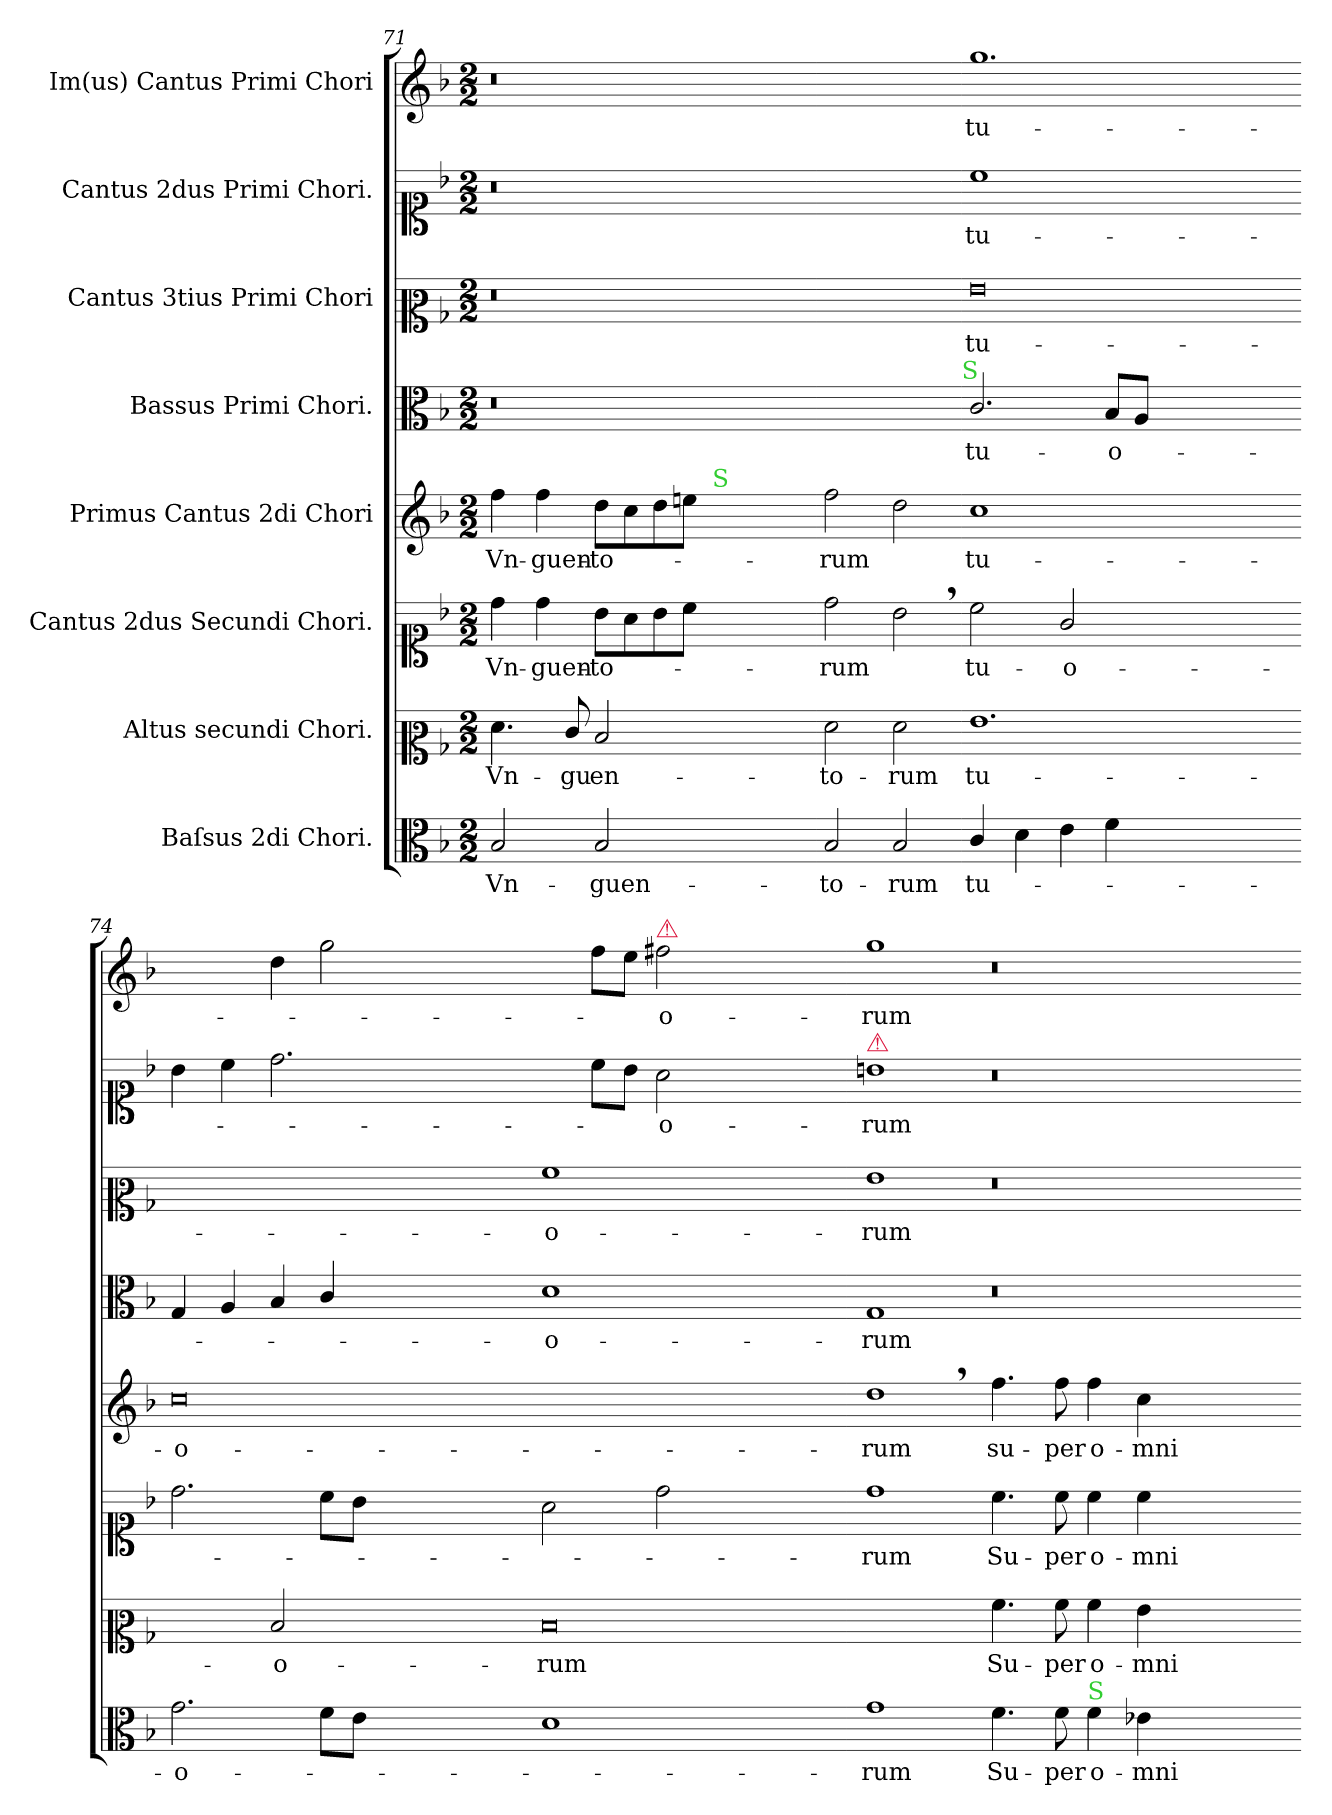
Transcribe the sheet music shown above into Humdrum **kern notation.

**kern	**text	**kern	**text	**kern	**text	**kern	**text	**kern	**text	**kern	**text	**kern	**text	**kern	**text
*part8	*part8	*part7	*part7	*part6	*part6	*part5	*part5	*part4	*part4	*part3	*part3	*part2	*part2	*part1	*part1
*staff8	*staff8	*staff7	*staff7	*staff6	*staff6	*staff5	*staff5	*staff4	*staff4	*staff3	*staff3	*staff2	*staff2	*staff1	*staff1
*I"Baſsus 2di Chori.	*	*I"Altus secundi Chori.	*	*I"Cantus 2dus Secundi Chori.	*	*I"Primus Cantus 2di Chori	*	*I"Bassus Primi Chori.	*	*I"Cantus 3tius Primi Chori	*	*I"Cantus 2dus Primi Chori.	*	*I"Im(us) Cantus Primi Chori	*
*clefC3	*	*clefC2	*	*clefC1	*	*clefG2	*	*clefC3	*	*clefC2	*	*clefC1	*	*clefG2	*
*k[b-]	*	*k[b-]	*	*k[b-]	*	*k[b-]	*	*k[b-]	*	*k[b-]	*	*k[b-]	*	*k[b-]	*
*M2/2	*	*M2/2	*	*M2/2	*	*M2/2	*	*M2/2	*	*M2/2	*	*M2/2	*	*M2/2	*
=71	=71	=71	=71	=71	=71	=71	=71	=71	=71	=71	=71	=71	=71	=71	=71
2B-/	Vn-	4.f\	Vn-	4dd\	Vn-	4ff\	Vn-	0r	.	0r	.	0r	.	0r	.
.	.	.	.	4dd\	-guen-	4ff\	-guen-	.	.	.	.	.	.	.	.
.	.	8e/	-gu-	.	.	.	.	.	.	.	.	.	.	.	.
2B-/	-guen-	2d/	-en-	8b-\L	-to-	8dd\L	-to-	.	.	.	.	.	.	.	.
.	.	.	.	8a\	.	8cc\	.	.	.	.	.	.	.	.	.
.	.	.	.	8b-\	.	8dd\	.	.	.	.	.	.	.	.	.
.	.	.	.	8cc\J	.	8een\J	.	.	.	.	.	.	.	.	.
!	!	!	!	!	!	!LO:TX:a:color=limegreen:t=S	!	!	!	!	!	!	!	!	!
1ryy	.	1ryy	.	1ryy	.	1ryy	.	.	.	.	.	.	.	.	.
=72-	=72-	=72-	=72-	=72-	=72-	=72-	=72-	=72-	=72-	=72-	=72-	=72-	=72-	=72-	=72-
2B-/	-to-	2f\	-to-	2dd\	-rum	2ff\	-rum	1ryy	.	1ryy	.	1ryy	.	1ryy	.
2B-/	-rum	2f\	-rum	2b-,>\	.	2dd\	.	.	.	.	.	.	.	.	.
!	!	!	!	!	!	!	!	!LO:TX:a:color=limegreen:t=S	!	!	!	!	!	!	!
=73-	=73-	=73-	=73-	=73-	=73-	=73-	=73-	=73-	=73-	=73-	=73-	=73-	=73-	=73-	=73-
4c/	tu-	1.g	tu-	2cc\	tu-	1cc	tu-	2.c/	tu-	0g	tu-	1cc	tu-	1.gg	tu-
4d\	.	.	.	.	.	.	.	.	.	.	.	.	.	.	.
4e\	.	.	.	2g/	-o-	.	.	.	.	.	.	.	.	.	.
4f\	.	.	.	.	.	.	.	8B-/L	-o-	.	.	.	.	.	.
.	.	.	.	.	.	.	.	8A/J	.	.	.	.	.	.	.
1ryy	.	.	.	1ryy	.	1ryy	.	1ryy	.	.	.	1ryy	.	.	.
.	.	2ryy	.	.	.	.	.	.	.	.	.	.	.	2ryy	.
=74-	=74-	=74-	=74-	=74-	=74-	=74-	=74-	=74-	=74-	=74-	=74-	=74-	=74-	=74-	=74-
2.g\	-o-	2ryy	.	2.dd\	.	0cc	-o-	4G/	.	0ryy	.	4b-\	.	2ryy	.
.	.	.	.	.	.	.	.	4A/	.	.	.	4cc\	.	.	.
.	.	2d/	-o-	.	.	.	.	4B-/	.	.	.	2.dd\	.	4dd\	.
8f\L	.	.	.	8cc\L	.	.	.	4c/	.	.	.	.	.	2gg\	.
8e\J	.	.	.	8b-\J	.	.	.	.	.	.	.	.	.	.	.
1ryy	.	1ryy	.	1ryy	.	.	.	1ryy	.	.	.	.	.	.	.
.	.	.	.	.	.	.	.	.	.	.	.	2.ryy	.	2.ryy	.
=75-	=75-	=75-	=75-	=75-	=75-	=75-	=75-	=75-	=75-	=75-	=75-	=75-	=75-	=75-	=75-
1d	.	0d	-rum	2a\	.	0ryy	.	1d	o-	1a	-o-	4ryy	.	4ryy	.
.	.	.	.	.	.	.	.	.	.	.	.	8cc\L	.	8ff\L	.
.	.	.	.	.	.	.	.	.	.	.	.	8b-\J	.	8ee\J	.
!	!	!	!	!	!	!	!	!	!	!	!	!	!	!LO:TX:a:color=crimson:t=⚠	!
.	.	.	.	2dd\	.	.	.	.	.	.	.	2a\	-o-	2ff#X\	-o-
1ryy	.	.	.	1ryy	.	.	.	1ryy	.	1ryy	.	1ryy	.	1ryy	.
=76-	=76-	=76-	=76-	=76-	=76-	=76-	=76-	=76-	=76-	=76-	=76-	=76-	=76-	=76-	=76-
!	!	!	!	!	!	!	!	!	!	!	!	!LO:TX:a:color=crimson:t=⚠	!	!	!
1g	-rum	1ryy	.	1dd	-rum	1dd,>	-rum	1G	-rum	1g	-rum	1bn	-rum	1gg	-rum
=77-	=77-	=77-	=77-	=77-	=77-	=77-	=77-	=77-	=77-	=77-	=77-	=77-	=77-	=77-	=77-
4.f\	Su-	4.a\	Su-	4.cc\	Su-	4.ff\	su-	0r	.	0r	.	0r	.	0r	.
8f\	-per	8a\	-per	8cc\	-per	8ff\	-per	.	.	.	.	.	.	.	.
!LO:TX:a:color=limegreen:t=S	!	!	!	!	!	!	!	!	!	!	!	!	!	!	!
4f\	o-	4a\	o-	4cc\	o-	4ff\	o-	.	.	.	.	.	.	.	.
4e-X\	-mni-	4g\	-mni-	4cc\	-mni-	4cc\	-mni-	.	.	.	.	.	.	.	.
1ryy	.	1ryy	.	1ryy	.	1ryy	.	.	.	.	.	.	.	.	.
=-	=-	=-	=-	=-	=-	=-	=-	=-	=-	=-	=-	=-	=-	=-	=-
*-	*-	*-	*-	*-	*-	*-	*-	*-	*-	*-	*-	*-	*-	*-	*-
